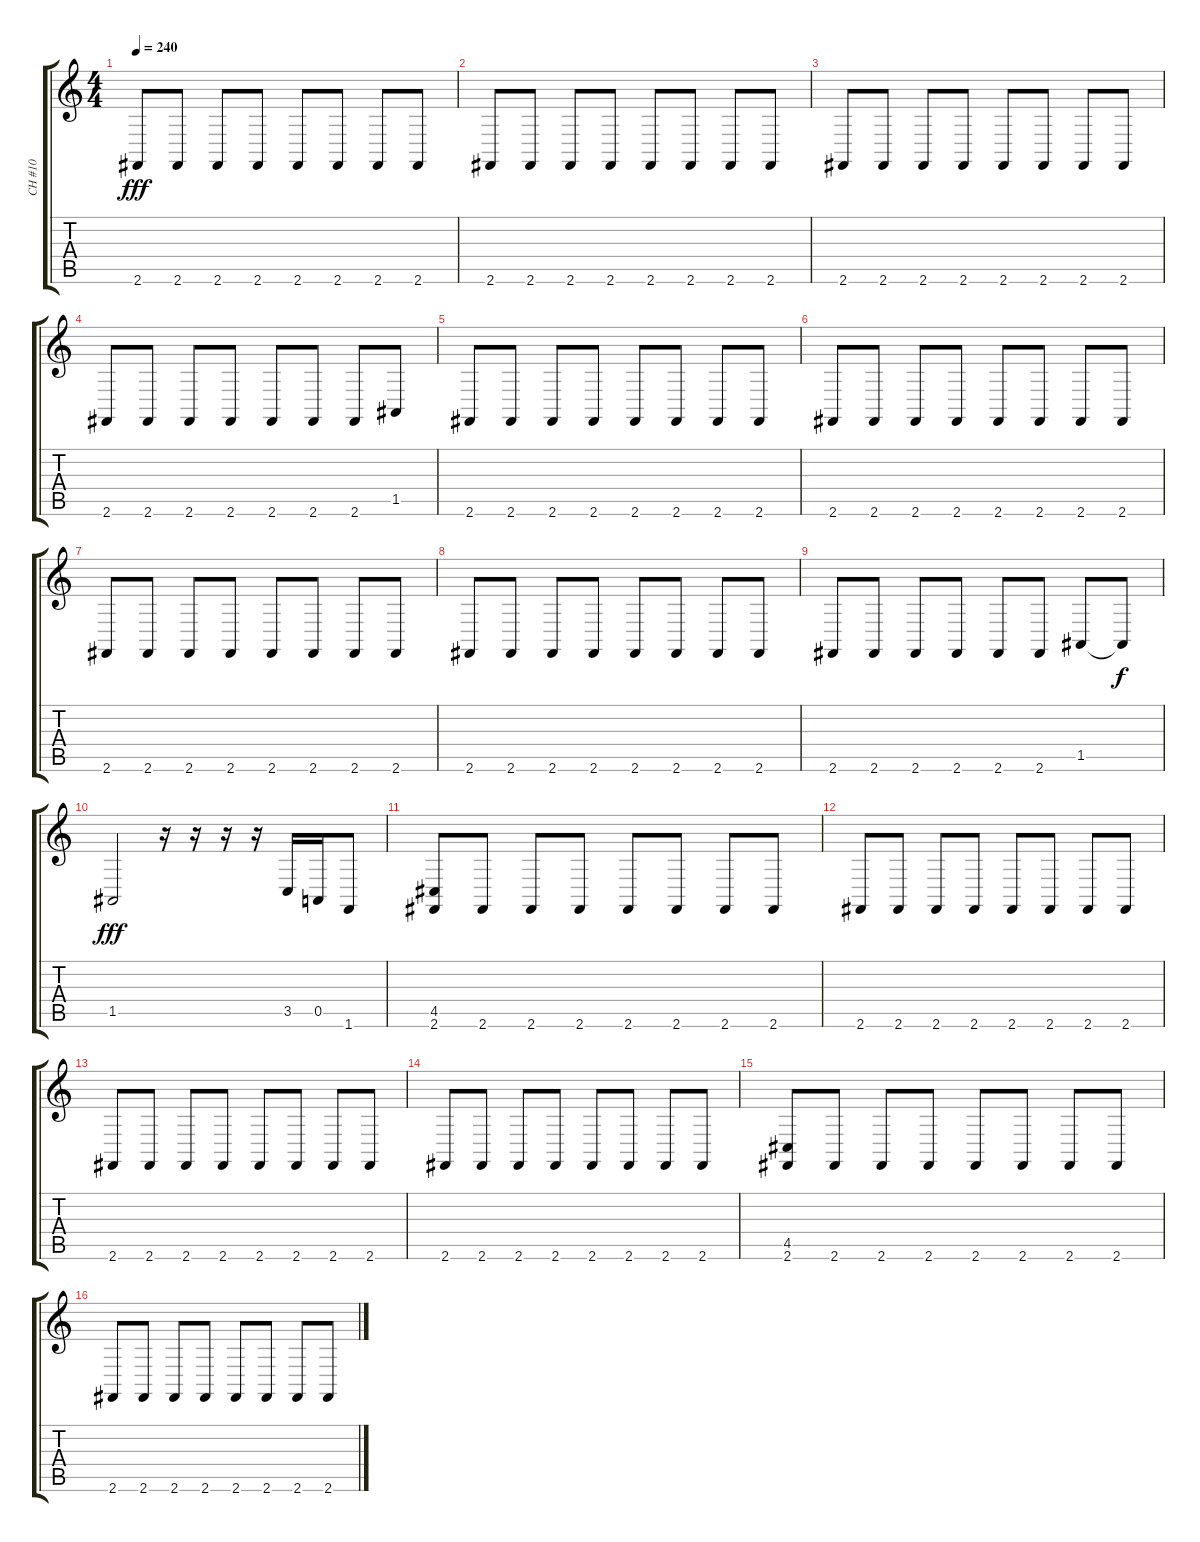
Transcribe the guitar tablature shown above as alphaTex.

\track ("CH #10" "CH #10") {instrument acousticgrandpiano}
\staff {score tabs}
\tuning (E4 B3 G3 D3 A2 E2) {hide}
\ts (4 4)
\tempo 240
\clef g2
\ks c
2.6.8{dy fff} 2.6.8 2.6.8 2.6.8 2.6.8 2.6.8 2.6.8 2.6.8 |
2.6.8 2.6.8 2.6.8 2.6.8 2.6.8 2.6.8 2.6.8 2.6.8 |
2.6.8 2.6.8 2.6.8 2.6.8 2.6.8 2.6.8 2.6.8 2.6.8 |
2.6.8 2.6.8 2.6.8 2.6.8 2.6.8 2.6.8 2.6.8 1.5.8 |
2.6.8 2.6.8 2.6.8 2.6.8 2.6.8 2.6.8 2.6.8 2.6.8 |
2.6.8 2.6.8 2.6.8 2.6.8 2.6.8 2.6.8 2.6.8 2.6.8 |
2.6.8 2.6.8 2.6.8 2.6.8 2.6.8 2.6.8 2.6.8 2.6.8 |
2.6.8 2.6.8 2.6.8 2.6.8 2.6.8 2.6.8 2.6.8 2.6.8 |
2.6.8 2.6.8 2.6.8 2.6.8 2.6.8 2.6.8 1.5.8 1.5{t}.8{dy f} |
1.5.2{dy fff} r.16 r.16 r.16 r.16 3.5.16 0.5.16 1.6.8 |
(4.5 2.6).8 2.6.8 2.6.8 2.6.8 2.6.8 2.6.8 2.6.8 2.6.8 |
2.6.8 2.6.8 2.6.8 2.6.8 2.6.8 2.6.8 2.6.8 2.6.8 |
2.6.8 2.6.8 2.6.8 2.6.8 2.6.8 2.6.8 2.6.8 2.6.8 |
2.6.8 2.6.8 2.6.8 2.6.8 2.6.8 2.6.8 2.6.8 2.6.8 |
(4.5 2.6).8 2.6.8 2.6.8 2.6.8 2.6.8 2.6.8 2.6.8 2.6.8 |
2.6.8 2.6.8 2.6.8 2.6.8 2.6.8 2.6.8 2.6.8 2.6.8
